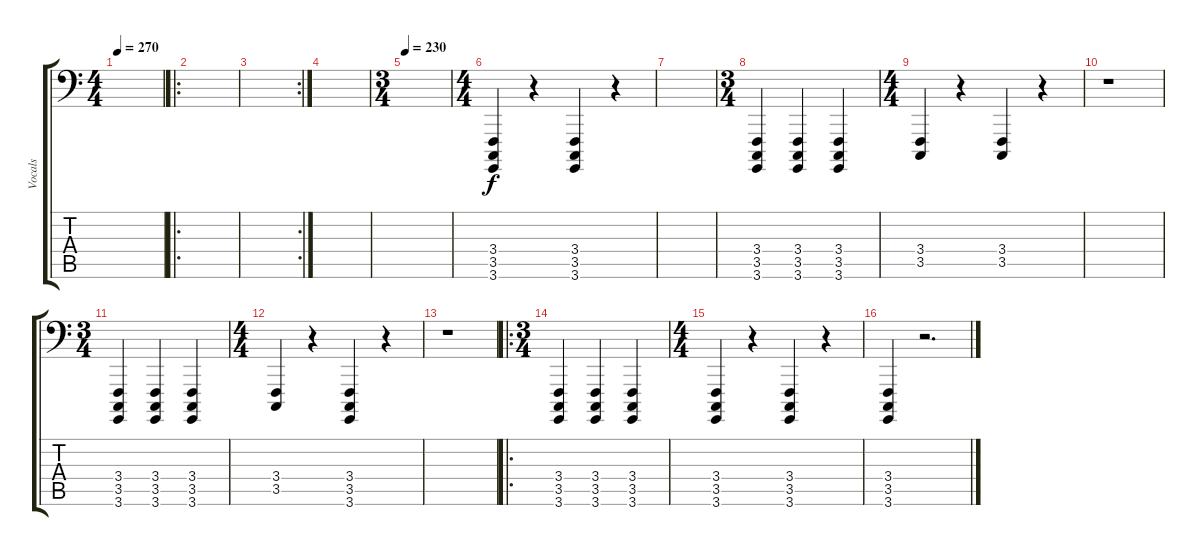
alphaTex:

\track ("Vocals" "Vocals") {instrument gunshot}
\staff {score tabs}
\tuning (E2 B1 G1 D1 A0 E0) {hide}
\ts (4 4)
\tempo 270
\clef f4
\ks c
|
\ro
|
\rc 2
|
|
\ts (3 4)
\tempo 230
|
\ts (4 4)
(3.4 3.5 3.6).4 r.4 (3.4 3.5 3.6).4 r.4 |
|
\ts (3 4)
(3.4 3.5 3.6).4 (3.4 3.5 3.6).4 (3.4 3.5 3.6).4 |
\ts (4 4)
(3.4 3.5).4 r.4 (3.4 3.5).4 r.4 |
r.1 |
\ts (3 4)
(3.4 3.5 3.6).4 (3.4 3.5 3.6).4 (3.4 3.5 3.6).4 |
\ts (4 4)
(3.4 3.5).4 r.4 (3.4 3.5 3.6).4 r.4 |
r.1 |
\ro
\ts (3 4)
(3.4 3.5 3.6).4 (3.4 3.5 3.6).4 (3.4 3.5 3.6).4 |
\ts (4 4)
(3.4 3.5 3.6).4 r.4 (3.4 3.5 3.6).4 r.4 |
(3.4 3.5 3.6).4 r.2{d}
